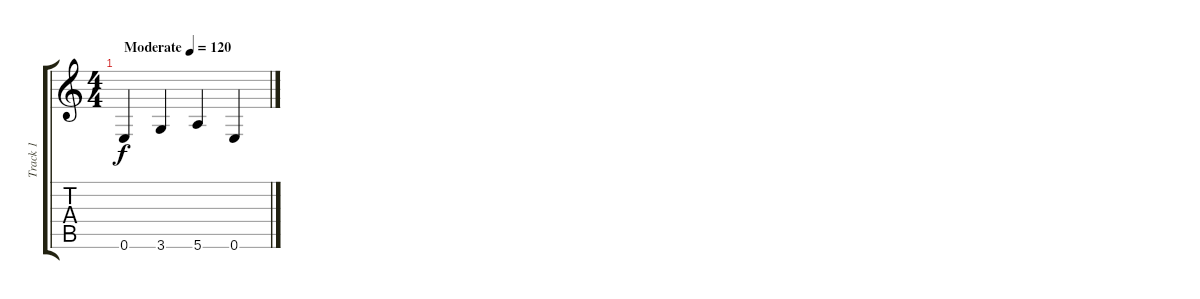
\track ("Track 1" "Track 1") {instrument acousticguitarsteel}
\staff {score tabs}
\tuning (E4 B3 G3 D3 A2 E2) {hide}
\ts (4 4)
\tempo (120 "Moderate")
\clef g2
\ks c
0.6.4{dy f instrument acousticguitarsteel} 3.6.4 5.6.4 0.6.4
